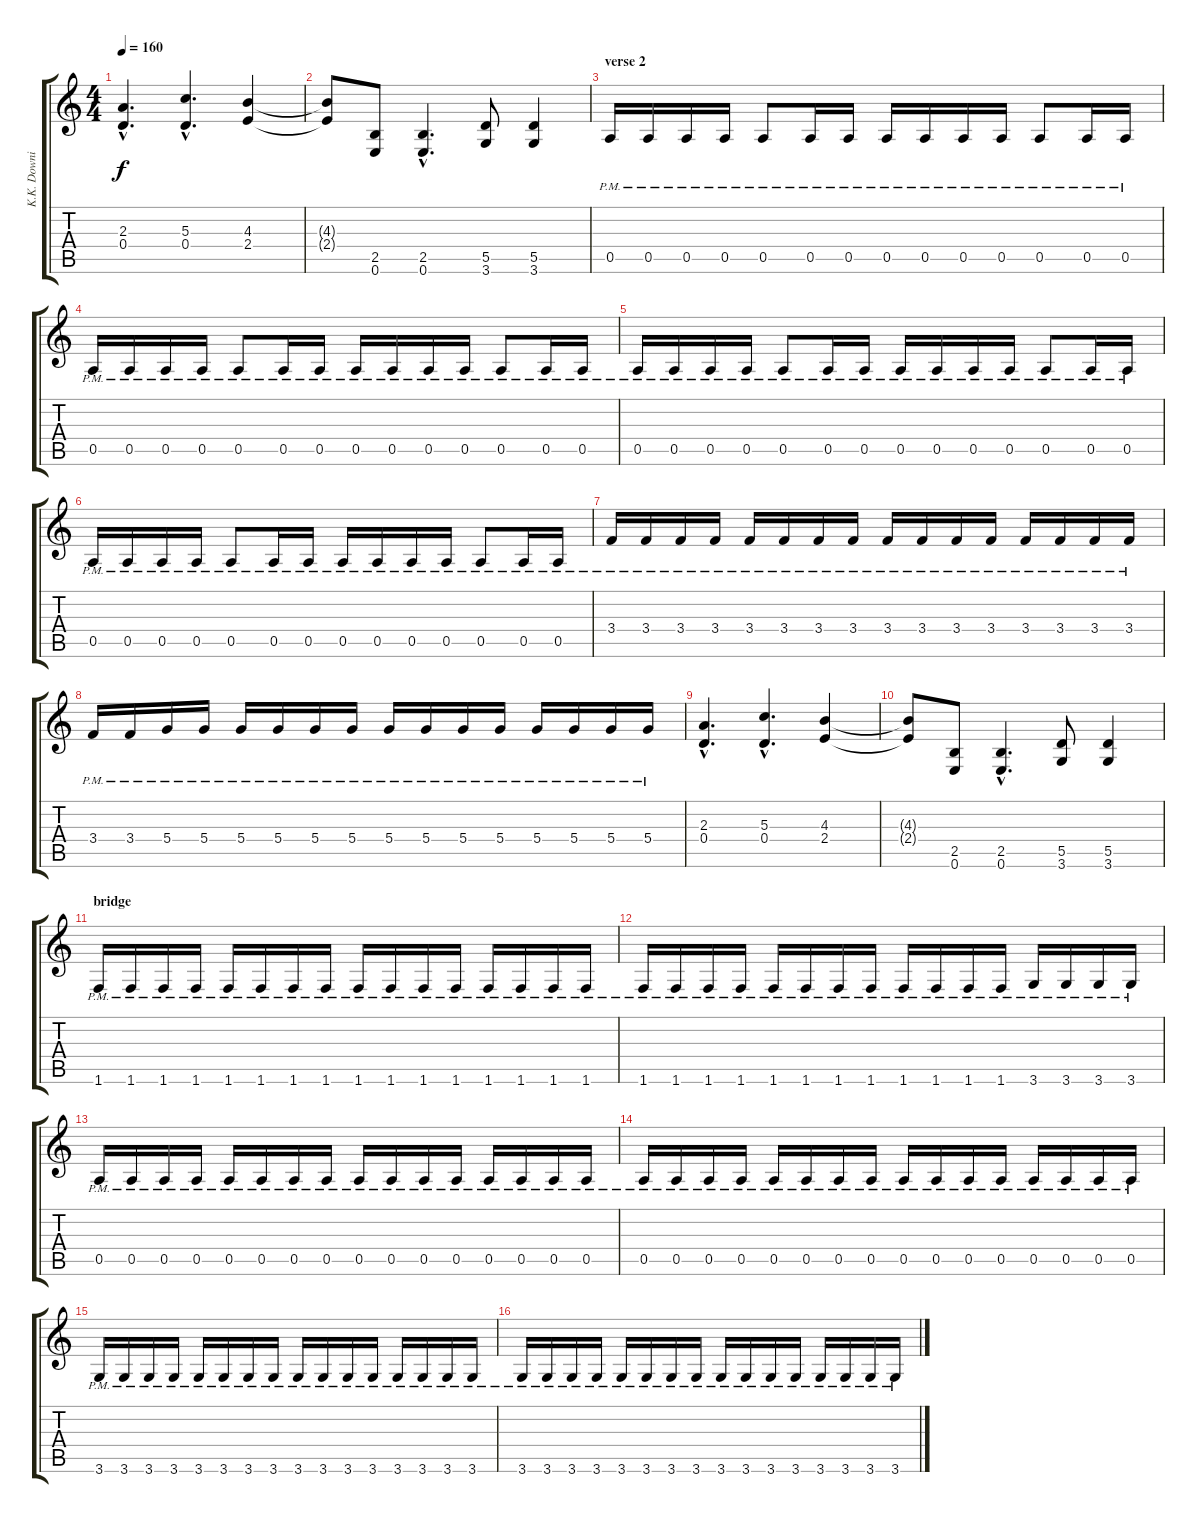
\track ("K.K. Downing" "K.K. Downi") {instrument distortionguitar}
\staff {score tabs}
\tuning (E4 B3 G3 D3 A2 E2) {hide}
\ts (4 4)
\tempo 160
\clef g2
\ks c
(2.3{hac} 0.4{hac}).4{d dy f} (5.3{hac} 0.4{hac}).4{d} (4.3 2.4).4 |
(4.3{t} 2.4{t}).8 (2.5 0.6).8 (2.5{hac} 0.6{hac}).4{d} (5.5 3.6).8 (5.5 3.6).4 |
\section ("" "verse 2")
0.5{pm}.16 0.5{pm}.16 0.5{pm}.16 0.5{pm}.16 0.5{pm}.8 0.5{pm}.16 0.5{pm}.16 0.5{pm}.16 0.5{pm}.16 0.5{pm}.16 0.5{pm}.16 0.5{pm}.8 0.5{pm}.16 0.5{pm}.16 |
0.5{pm}.16 0.5{pm}.16 0.5{pm}.16 0.5{pm}.16 0.5{pm}.8 0.5{pm}.16 0.5{pm}.16 0.5{pm}.16 0.5{pm}.16 0.5{pm}.16 0.5{pm}.16 0.5{pm}.8 0.5{pm}.16 0.5{pm}.16 |
0.5{pm}.16 0.5{pm}.16 0.5{pm}.16 0.5{pm}.16 0.5{pm}.8 0.5{pm}.16 0.5{pm}.16 0.5{pm}.16 0.5{pm}.16 0.5{pm}.16 0.5{pm}.16 0.5{pm}.8 0.5{pm}.16 0.5{pm}.16 |
0.5{pm}.16 0.5{pm}.16 0.5{pm}.16 0.5{pm}.16 0.5{pm}.8 0.5{pm}.16 0.5{pm}.16 0.5{pm}.16 0.5{pm}.16 0.5{pm}.16 0.5{pm}.16 0.5{pm}.8 0.5{pm}.16 0.5{pm}.16 |
3.4{pm}.16 3.4{pm}.16 3.4{pm}.16 3.4{pm}.16 3.4{pm}.16 3.4{pm}.16 3.4{pm}.16 3.4{pm}.16 3.4{pm}.16 3.4{pm}.16 3.4{pm}.16 3.4{pm}.16 3.4{pm}.16 3.4{pm}.16 3.4{pm}.16 3.4{pm}.16 |
3.4{pm}.16 3.4{pm}.16 5.4{pm}.16 5.4{pm}.16 5.4{pm}.16 5.4{pm}.16 5.4{pm}.16 5.4{pm}.16 5.4{pm}.16 5.4{pm}.16 5.4{pm}.16 5.4{pm}.16 5.4{pm}.16 5.4{pm}.16 5.4{pm}.16 5.4{pm}.16 |
(2.3{hac} 0.4{hac}).4{d} (5.3{hac} 0.4{hac}).4{d} (4.3 2.4).4 |
(4.3{t} 2.4{t}).8 (2.5 0.6).8 (2.5{hac} 0.6{hac}).4{d} (5.5 3.6).8 (5.5 3.6).4 |
\section ("" "bridge")
1.6{pm}.16 1.6{pm}.16 1.6{pm}.16 1.6{pm}.16 1.6{pm}.16 1.6{pm}.16 1.6{pm}.16 1.6{pm}.16 1.6{pm}.16 1.6{pm}.16 1.6{pm}.16 1.6{pm}.16 1.6{pm}.16 1.6{pm}.16 1.6{pm}.16 1.6{pm}.16 |
1.6{pm}.16 1.6{pm}.16 1.6{pm}.16 1.6{pm}.16 1.6{pm}.16 1.6{pm}.16 1.6{pm}.16 1.6{pm}.16 1.6{pm}.16 1.6{pm}.16 1.6{pm}.16 1.6{pm}.16 3.6{pm}.16 3.6{pm}.16 3.6{pm}.16 3.6{pm}.16 |
0.5{pm}.16 0.5{pm}.16 0.5{pm}.16 0.5{pm}.16 0.5{pm}.16 0.5{pm}.16 0.5{pm}.16 0.5{pm}.16 0.5{pm}.16 0.5{pm}.16 0.5{pm}.16 0.5{pm}.16 0.5{pm}.16 0.5{pm}.16 0.5{pm}.16 0.5{pm}.16 |
0.5{pm}.16 0.5{pm}.16 0.5{pm}.16 0.5{pm}.16 0.5{pm}.16 0.5{pm}.16 0.5{pm}.16 0.5{pm}.16 0.5{pm}.16 0.5{pm}.16 0.5{pm}.16 0.5{pm}.16 0.5{pm}.16 0.5{pm}.16 0.5{pm}.16 0.5{pm}.16 |
3.6{pm}.16 3.6{pm}.16 3.6{pm}.16 3.6{pm}.16 3.6{pm}.16 3.6{pm}.16 3.6{pm}.16 3.6{pm}.16 3.6{pm}.16 3.6{pm}.16 3.6{pm}.16 3.6{pm}.16 3.6{pm}.16 3.6{pm}.16 3.6{pm}.16 3.6{pm}.16 |
3.6{pm}.16 3.6{pm}.16 3.6{pm}.16 3.6{pm}.16 3.6{pm}.16 3.6{pm}.16 3.6{pm}.16 3.6{pm}.16 3.6{pm}.16 3.6{pm}.16 3.6{pm}.16 3.6{pm}.16 3.6{pm}.16 3.6{pm}.16 3.6{pm}.16 3.6{pm}.16
